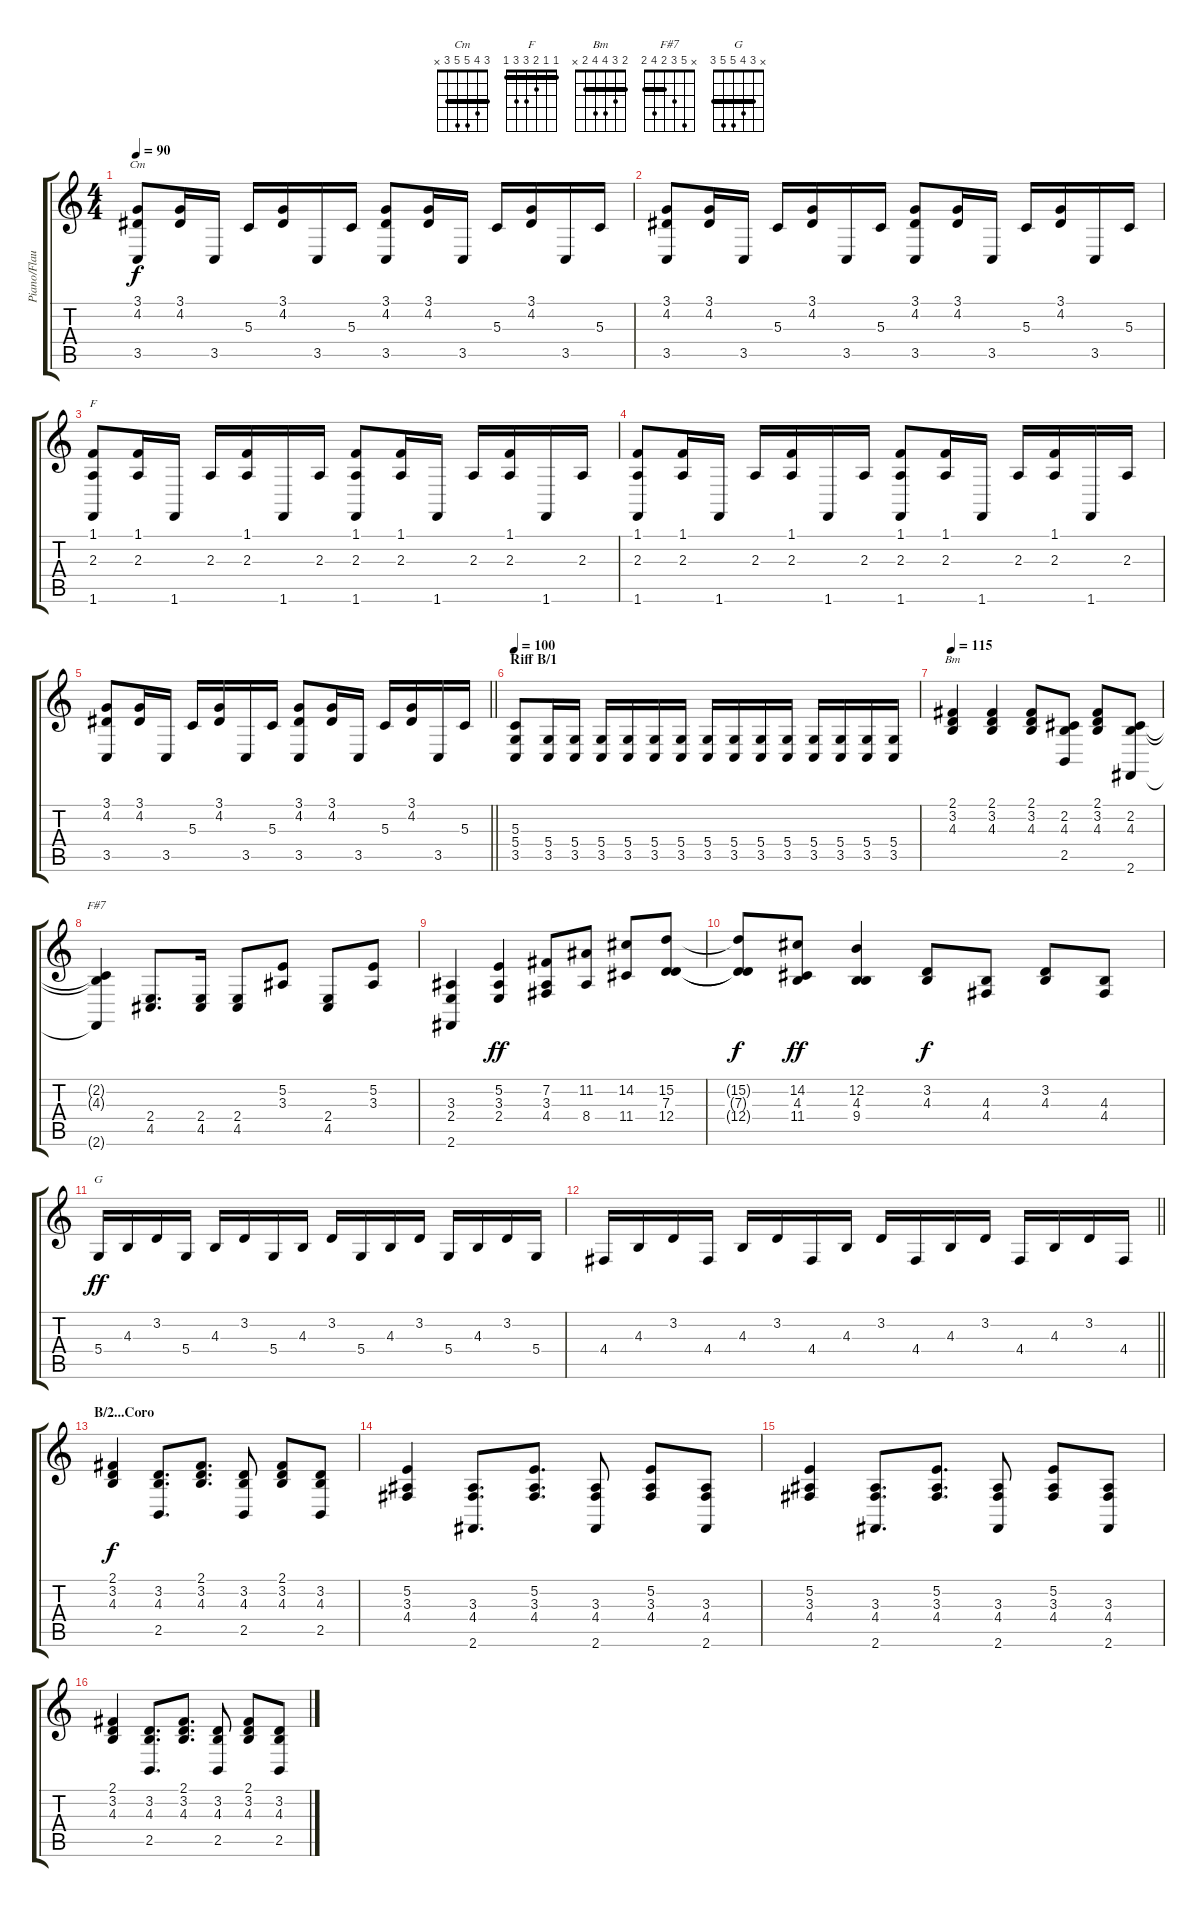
\track ("Piano/Flauta" "Piano/Flau") {instrument brightacousticpiano}
\staff {score tabs}
\tuning (E4 B3 G3 D3 A2 E2) {hide}
\chord ("Cm" 3 4 5 5 3 x) {barre 3}
\chord ("F" 1 1 2 3 3 1) {barre 1}
\chord ("Bm" 2 3 4 4 2 x) {barre 2}
\chord ("F#7" x 5 3 2 4 2) {barre 2}
\chord ("G" x 3 4 5 5 3) {barre 3}
\ts (4 4)
\tempo 90
\clef g2
\ks c
(3.1 4.2 3.5).8{ch "Cm" dy f} (3.1 4.2).16 3.5.16 5.3.16 (3.1 4.2).16 3.5.16 5.3.16 (3.1 4.2 3.5).8 (3.1 4.2).16 3.5.16 5.3.16 (3.1 4.2).16 3.5.16 5.3.16 |
(3.1 4.2 3.5).8 (3.1 4.2).16 3.5.16 5.3.16 (3.1 4.2).16 3.5.16 5.3.16 (3.1 4.2 3.5).8 (3.1 4.2).16 3.5.16 5.3.16 (3.1 4.2).16 3.5.16 5.3.16 |
(1.1 2.3 1.6).8{ch "F"} (1.1 2.3).16 1.6.16 2.3.16 (1.1 2.3).16 1.6.16 2.3.16 (1.1 2.3 1.6).8 (1.1 2.3).16 1.6.16 2.3.16 (1.1 2.3).16 1.6.16 2.3.16 |
(1.1 2.3 1.6).8 (1.1 2.3).16 1.6.16 2.3.16 (1.1 2.3).16 1.6.16 2.3.16 (1.1 2.3 1.6).8 (1.1 2.3).16 1.6.16 2.3.16 (1.1 2.3).16 1.6.16 2.3.16 |
\barLineRight lightlight
(3.1 4.2 3.5).8 (3.1 4.2).16 3.5.16 5.3.16 (3.1 4.2).16 3.5.16 5.3.16 (3.1 4.2 3.5).8 (3.1 4.2).16 3.5.16 5.3.16 (3.1 4.2).16 3.5.16 5.3.16 |
\section ("" "Riff B/1")
\tempo 100
(5.3 5.4 3.5).8 (5.4 3.5).16 (5.4 3.5).16 (5.4 3.5).16 (5.4 3.5).16 (5.4 3.5).16 (5.4 3.5).16 (5.4 3.5).16 (5.4 3.5).16 (5.4 3.5).16 (5.4 3.5).16 (5.4 3.5).16 (5.4 3.5).16 (5.4 3.5).16 (5.4 3.5).16 |
\tempo 115
(2.1 3.2 4.3).4{ch "Bm"} (2.1 3.2 4.3).4 (2.1 3.2 4.3).8 (2.2 4.3 2.5).8 (2.1 3.2 4.3).8 (2.2 4.3 2.6).8 |
(2.2{t} 4.3{t} 2.6{t}).4{ch "F#7"} (2.4 4.5).8{d} (2.4 4.5).16 (2.4 4.5).8 (5.2 3.3).8 (2.4 4.5).8 (5.2 3.3).8 |
(3.3 2.4 2.6).4 (5.2 3.3 2.4).4{dy ff} (7.2 3.3 4.4).8 (11.2 8.4).8 (14.2 11.4).8 (15.2 7.3 12.4).8 |
(15.2{t} 7.3{t} 12.4{t}).8{dy f} (14.2 4.3 11.4).8{dy ff} (12.2 4.3 9.4).4 (3.2 4.3).8{dy f} (4.3 4.4).8 (3.2 4.3).8 (4.3 4.4).8 |
5.4.16{ch "G" dy ff} 4.3.16 3.2.16 5.4.16 4.3.16 3.2.16 5.4.16 4.3.16 3.2.16 5.4.16 4.3.16 3.2.16 5.4.16 4.3.16 3.2.16 5.4.16 |
\barLineRight lightlight
4.4.16 4.3.16 3.2.16 4.4.16 4.3.16 3.2.16 4.4.16 4.3.16 3.2.16 4.4.16 4.3.16 3.2.16 4.4.16 4.3.16 3.2.16 4.4.16 |
\section ("" "B/2...Coro")
(2.1 3.2 4.3).4{dy f} (3.2 4.3 2.5).8{d} (2.1 3.2 4.3).8{d} (3.2 4.3 2.5).8 (2.1 3.2 4.3).8 (3.2 4.3 2.5).8 |
(5.2 3.3 4.4).4 (3.3 4.4 2.6).8{d} (5.2 3.3 4.4).8{d} (3.3 4.4 2.6).8 (5.2 3.3 4.4).8 (3.3 4.4 2.6).8 |
(5.2 3.3 4.4).4 (3.3 4.4 2.6).8{d} (5.2 3.3 4.4).8{d} (3.3 4.4 2.6).8 (5.2 3.3 4.4).8 (3.3 4.4 2.6).8 |
(2.1 3.2 4.3).4 (3.2 4.3 2.5).8{d} (2.1 3.2 4.3).8{d} (3.2 4.3 2.5).8 (2.1 3.2 4.3).8 (3.2 4.3 2.5).8
